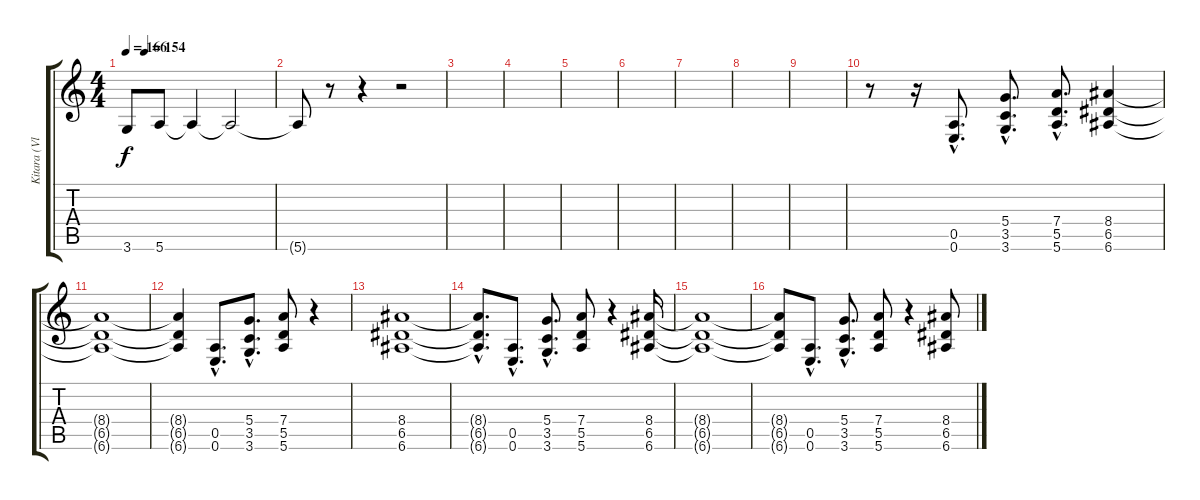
\track ("Kitara (Vlado)" "Kitara (Vl") {instrument distortionguitar}
\staff {score tabs}
\tuning (E4 B3 G3 D3 A2 E2) {hide}
\ts (4 4)
\tempo 166
\tempo (154 0.125)
\clef g2
\ks c
3.6{t}.8{dy f} 5.6.8{instrument distortionguitar} 5.6{t}.4 5.6{t}.2 |
5.6{t}.8 r.8 r.4 r.2 |
|
|
|
|
|
|
|
r.8 r.16 (0.5{hac} 0.6{hac}).8{d} (5.4{hac} 3.5{hac} 3.6{hac}).8{d} (7.4{hac} 5.5{hac} 5.6{hac}).8{d} (8.4 6.5 6.6).4 |
(8.4{t} 6.5{t} 6.6{t}).1 |
(8.4{t} 6.5{t} 6.6{t}).4 (0.5{hac} 0.6{hac}).8{d} (5.4{hac} 3.5{hac} 3.6{hac}).8{d} (7.4 5.5 5.6).8 r.4 |
(8.4 6.5 6.6).1 |
(8.4{hac t} 6.5{hac t} 6.6{hac t}).8{d} (0.5{hac} 0.6{hac}).8{d} (5.4{hac} 3.5{hac} 3.6{hac}).8{d} (7.4 5.5 5.6).8 r.4 (8.4 6.5 6.6).16 |
(8.4{t} 6.5{t} 6.6{t}).1 |
(8.4{t} 6.5{t} 6.6{t}).8 (0.5{hac} 0.6{hac}).8{d} (5.4{hac} 3.5{hac} 3.6{hac}).8{d} (7.4 5.5 5.6).8 r.4 (8.4 6.5 6.6).8
